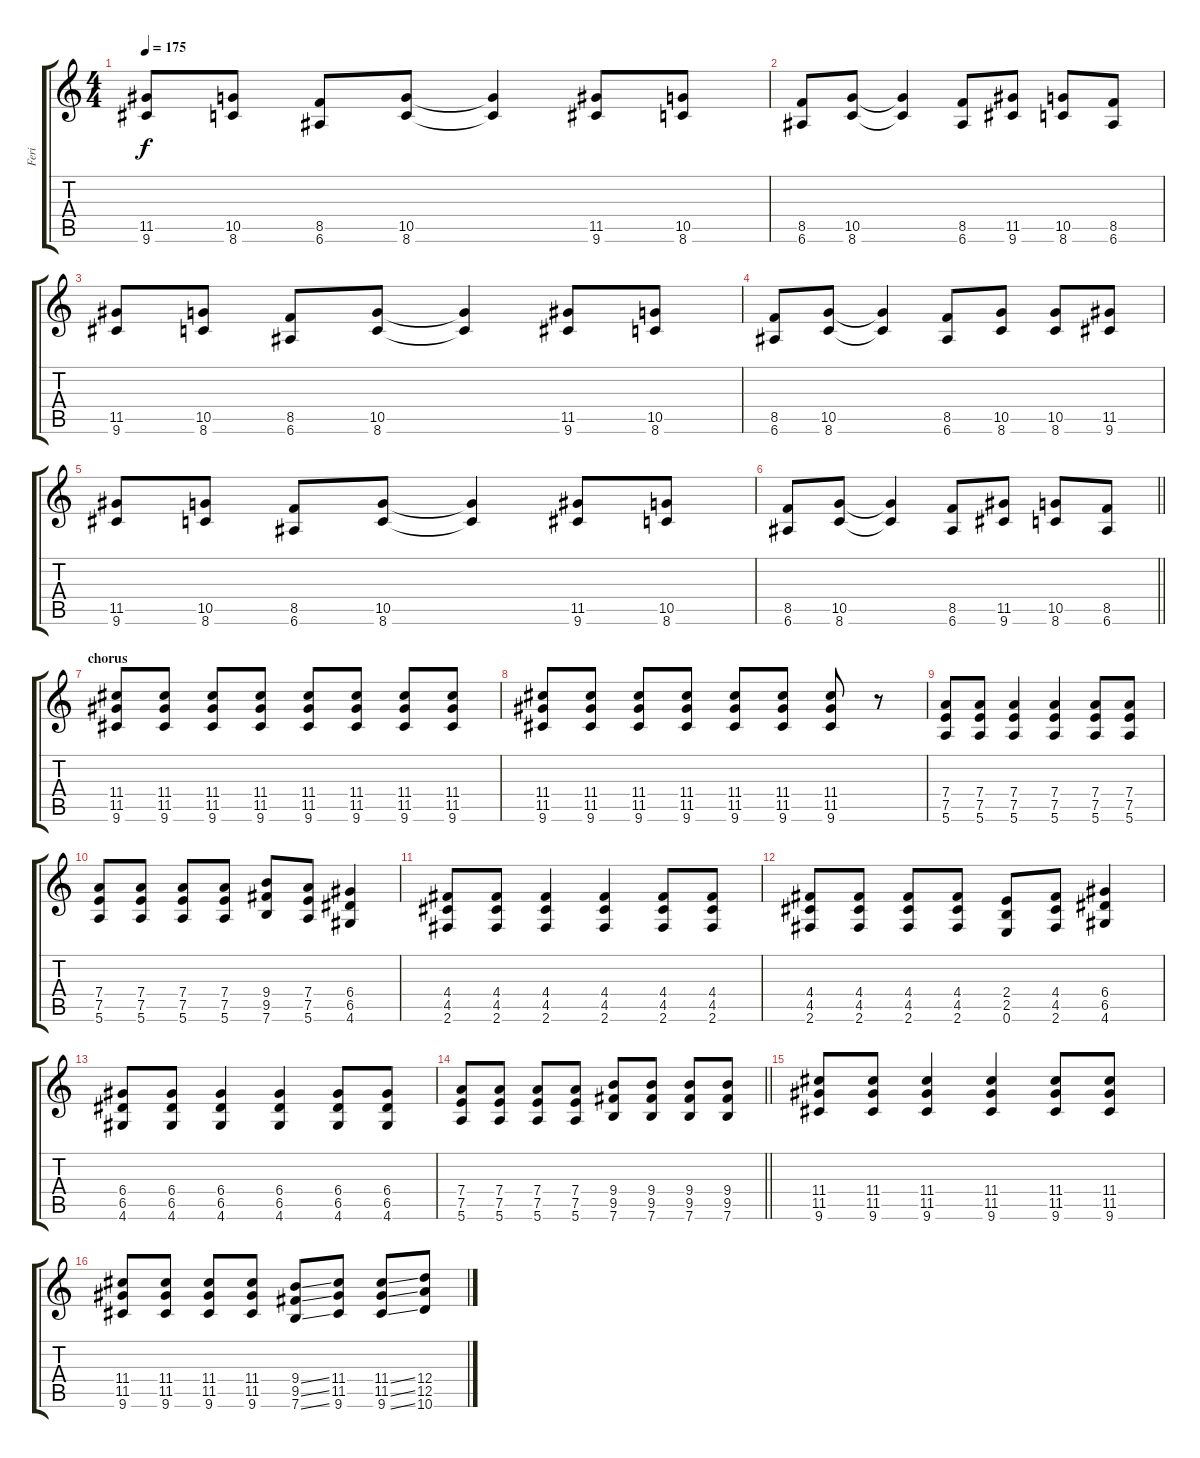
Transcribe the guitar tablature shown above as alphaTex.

\track ("Feri" "Feri") {instrument distortionguitar}
\staff {score tabs}
\tuning (E4 B3 G3 D3 A2 E2) {hide}
\ts (4 4)
\tempo 175
\clef g2
\ks c
(11.5 9.6).8{dy f} (10.5 8.6).8 (8.5 6.6).8 (10.5 8.6).8 (10.5{t} 8.6{t}).4 (11.5 9.6).8 (10.5 8.6).8 |
(8.5 6.6).8 (10.5 8.6).8 (10.5{t} 8.6{t}).4 (8.5 6.6).8 (11.5 9.6).8 (10.5 8.6).8 (8.5 6.6).8 |
(11.5 9.6).8 (10.5 8.6).8 (8.5 6.6).8 (10.5 8.6).8 (10.5{t} 8.6{t}).4 (11.5 9.6).8 (10.5 8.6).8 |
(8.5 6.6).8 (10.5 8.6).8 (10.5{t} 8.6{t}).4 (8.5 6.6).8 (10.5 8.6).8 (10.5 8.6).8 (11.5 9.6).8 |
(11.5 9.6).8 (10.5 8.6).8 (8.5 6.6).8 (10.5 8.6).8 (10.5{t} 8.6{t}).4 (11.5 9.6).8 (10.5 8.6).8 |
\barLineRight lightlight
(8.5 6.6).8 (10.5 8.6).8 (10.5{t} 8.6{t}).4 (8.5 6.6).8 (11.5 9.6).8 (10.5 8.6).8 (8.5 6.6).8 |
\section ("" "chorus")
(11.4 11.5 9.6).8 (11.4 11.5 9.6).8 (11.4 11.5 9.6).8 (11.4 11.5 9.6).8 (11.4 11.5 9.6).8 (11.4 11.5 9.6).8 (11.4 11.5 9.6).8 (11.4 11.5 9.6).8 |
(11.4 11.5 9.6).8 (11.4 11.5 9.6).8 (11.4 11.5 9.6).8 (11.4 11.5 9.6).8 (11.4 11.5 9.6).8 (11.4 11.5 9.6).8 (11.4 11.5 9.6).8 r.8 |
(7.4 7.5 5.6).8 (7.4 7.5 5.6).8 (7.4 7.5 5.6).4 (7.4 7.5 5.6).4 (7.4 7.5 5.6).8 (7.4 7.5 5.6).8 |
(7.4 7.5 5.6).8 (7.4 7.5 5.6).8 (7.4 7.5 5.6).8 (7.4 7.5 5.6).8 (9.4 9.5 7.6).8 (7.4 7.5 5.6).8 (6.4 6.5 4.6).4 |
(4.4 4.5 2.6).8 (4.4 4.5 2.6).8 (4.4 4.5 2.6).4 (4.4 4.5 2.6).4 (4.4 4.5 2.6).8 (4.4 4.5 2.6).8 |
(4.4 4.5 2.6).8 (4.4 4.5 2.6).8 (4.4 4.5 2.6).8 (4.4 4.5 2.6).8 (2.4 2.5 0.6).8 (4.4 4.5 2.6).8 (6.4 6.5 4.6).4 |
(6.4 6.5 4.6).8 (6.4 6.5 4.6).8 (6.4 6.5 4.6).4 (6.4 6.5 4.6).4 (6.4 6.5 4.6).8 (6.4 6.5 4.6).8 |
\barLineRight lightlight
(7.4 7.5 5.6).8 (7.4 7.5 5.6).8 (7.4 7.5 5.6).8 (7.4 7.5 5.6).8 (9.4 9.5 7.6).8 (9.4 9.5 7.6).8 (9.4 9.5 7.6).8 (9.4 9.5 7.6).8 |
(11.4 11.5 9.6).8 (11.4 11.5 9.6).8 (11.4 11.5 9.6).4 (11.4 11.5 9.6).4 (11.4 11.5 9.6).8 (11.4 11.5 9.6).8 |
(11.4 11.5 9.6).8 (11.4 11.5 9.6).8 (11.4 11.5 9.6).8 (11.4 11.5 9.6).8 (9.4{ss} 9.5{ss} 7.6{ss}).8 (11.4 11.5 9.6).8 (11.4{ss} 11.5{ss} 9.6{ss}).8 (12.4 12.5 10.6).8
